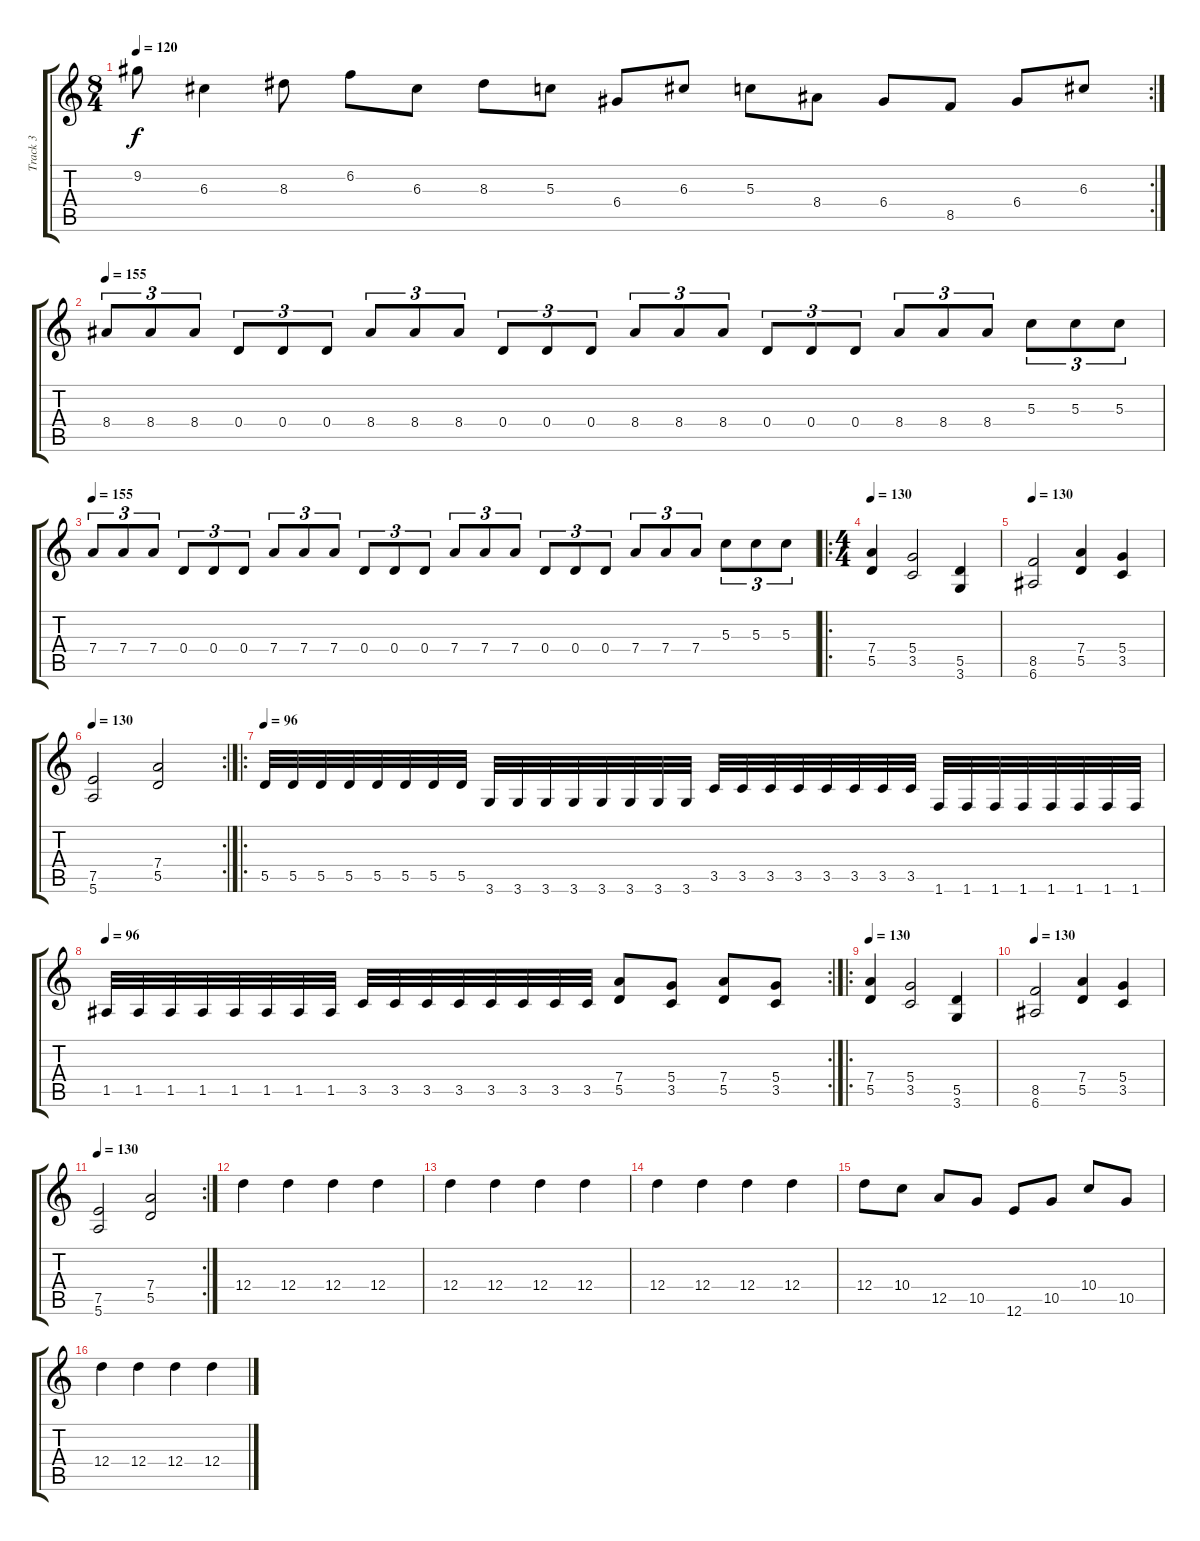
\track ("Track 3" "Track 3") {instrument distortionguitar}
\staff {score tabs}
\tuning (E4 B3 G3 D3 A2 E2) {hide}
\rc 2
\ts (8 4)
\tempo 120
\clef g2
\ks c
9.2.8{dy f} 6.3.4 8.3.8 6.2.8 6.3.8 8.3.8 5.3.8 6.4.8 6.3.8 5.3.8 8.4.8 6.4.8 8.5.8 6.4.8 6.3.8 |
\tempo 155
8.4.8{tu (3 2)} 8.4.8{tu (3 2)} 8.4.8{tu (3 2)} 0.4.8{tu (3 2)} 0.4.8{tu (3 2)} 0.4.8{tu (3 2)} 8.4.8{tu (3 2)} 8.4.8{tu (3 2)} 8.4.8{tu (3 2)} 0.4.8{tu (3 2)} 0.4.8{tu (3 2)} 0.4.8{tu (3 2)} 8.4.8{tu (3 2)} 8.4.8{tu (3 2)} 8.4.8{tu (3 2)} 0.4.8{tu (3 2)} 0.4.8{tu (3 2)} 0.4.8{tu (3 2)} 8.4.8{tu (3 2)} 8.4.8{tu (3 2)} 8.4.8{tu (3 2)} 5.3.8{tu (3 2)} 5.3.8{tu (3 2)} 5.3.8{tu (3 2)} |
\tempo 155
7.4.8{tu (3 2)} 7.4.8{tu (3 2)} 7.4.8{tu (3 2)} 0.4.8{tu (3 2)} 0.4.8{tu (3 2)} 0.4.8{tu (3 2)} 7.4.8{tu (3 2)} 7.4.8{tu (3 2)} 7.4.8{tu (3 2)} 0.4.8{tu (3 2)} 0.4.8{tu (3 2)} 0.4.8{tu (3 2)} 7.4.8{tu (3 2)} 7.4.8{tu (3 2)} 7.4.8{tu (3 2)} 0.4.8{tu (3 2)} 0.4.8{tu (3 2)} 0.4.8{tu (3 2)} 7.4.8{tu (3 2)} 7.4.8{tu (3 2)} 7.4.8{tu (3 2)} 5.3.8{tu (3 2)} 5.3.8{tu (3 2)} 5.3.8{tu (3 2)} |
\ro
\ts (4 4)
\tempo 130
(7.4 5.5).4 (5.4 3.5).2 (5.5 3.6).4 |
\tempo 130
(8.5 6.6).2 (7.4 5.5).4 (5.4 3.5).4 |
\rc 2
\tempo 130
(7.5 5.6).2 (7.4 5.5).2 |
\ro
\tempo 96
5.5.32 5.5.32 5.5.32 5.5.32 5.5.32 5.5.32 5.5.32 5.5.32 3.6.32 3.6.32 3.6.32 3.6.32 3.6.32 3.6.32 3.6.32 3.6.32 3.5.32 3.5.32 3.5.32 3.5.32 3.5.32 3.5.32 3.5.32 3.5.32 1.6.32 1.6.32 1.6.32 1.6.32 1.6.32 1.6.32 1.6.32 1.6.32 |
\rc 2
\tempo 96
1.5.32 1.5.32 1.5.32 1.5.32 1.5.32 1.5.32 1.5.32 1.5.32 3.5.32 3.5.32 3.5.32 3.5.32 3.5.32 3.5.32 3.5.32 3.5.32 (7.4 5.5).8 (5.4 3.5).8 (7.4 5.5).8 (5.4 3.5).8 |
\ro
\tempo 130
(7.4 5.5).4 (5.4 3.5).2 (5.5 3.6).4 |
\tempo 130
(8.5 6.6).2 (7.4 5.5).4 (5.4 3.5).4 |
\rc 2
\tempo 130
(7.5 5.6).2 (7.4 5.5).2 |
12.4.4 12.4.4 12.4.4 12.4.4 |
12.4.4 12.4.4 12.4.4 12.4.4 |
12.4.4 12.4.4 12.4.4 12.4.4 |
12.4.8 10.4.8 12.5.8 10.5.8 12.6.8 10.5.8 10.4.8 10.5.8 |
12.4.4 12.4.4 12.4.4 12.4.4
